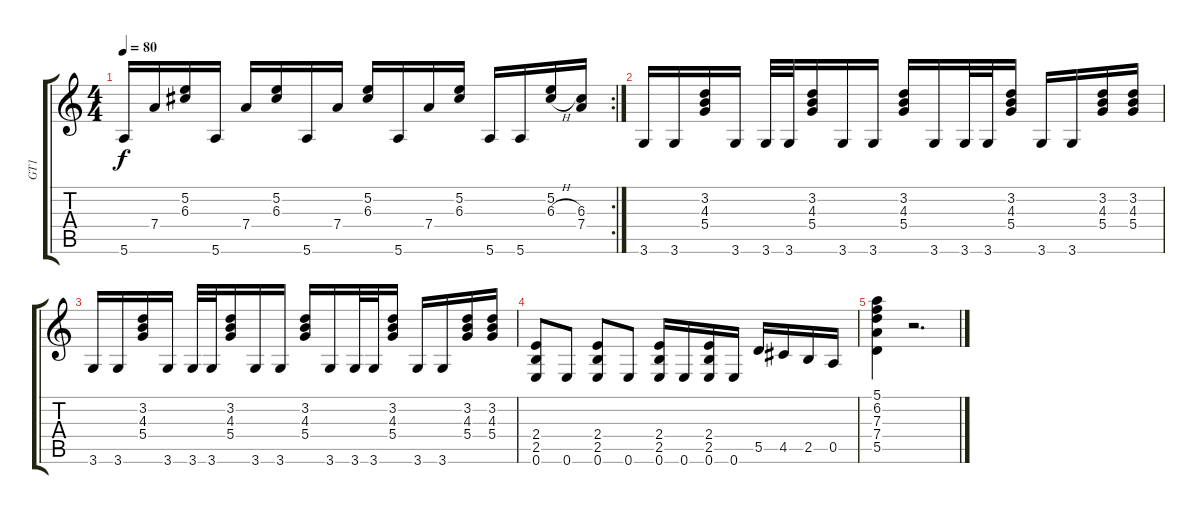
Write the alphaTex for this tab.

\track ("GT1" "GT1") {instrument acousticguitarsteel}
\staff {score tabs}
\tuning (E4 B3 G3 D3 A2 E2) {hide}
\rc 2
\ts (4 4)
\tempo 80
\clef g2
\ks c
5.6.16{dy f} 7.4.16 (5.2 6.3).16 5.6.16 7.4.16 (5.2 6.3).16 5.6.16 7.4.16 (5.2 6.3).16 5.6.16 7.4.16 (5.2 6.3).16 5.6.16 5.6.16 (5.2 6.3{h}).16 (6.3 7.4).16 |
3.6.16 3.6.16 (3.2 4.3 5.4).16 3.6.16 3.6.32 3.6.32 (3.2 4.3 5.4).16 3.6.16 3.6.16 (3.2 4.3 5.4).16 3.6.16 3.6.32 3.6.32 (3.2 4.3 5.4).16 3.6.16 3.6.16 (3.2 4.3 5.4).16 (3.2 4.3 5.4).16 |
3.6.16 3.6.16 (3.2 4.3 5.4).16 3.6.16 3.6.32 3.6.32 (3.2 4.3 5.4).16 3.6.16 3.6.16 (3.2 4.3 5.4).16 3.6.16 3.6.32 3.6.32 (3.2 4.3 5.4).16 3.6.16 3.6.16 (3.2 4.3 5.4).16 (3.2 4.3 5.4).16 |
(2.4 2.5 0.6).8 0.6.8 (2.4 2.5 0.6).8 0.6.8 (2.4 2.5 0.6).16 0.6.16 (2.4 2.5 0.6).16 0.6.16 5.5.16 4.5.16 2.5.16 0.5.16 |
(5.1 6.2 7.3 7.4 5.5).4 r.2{d}
